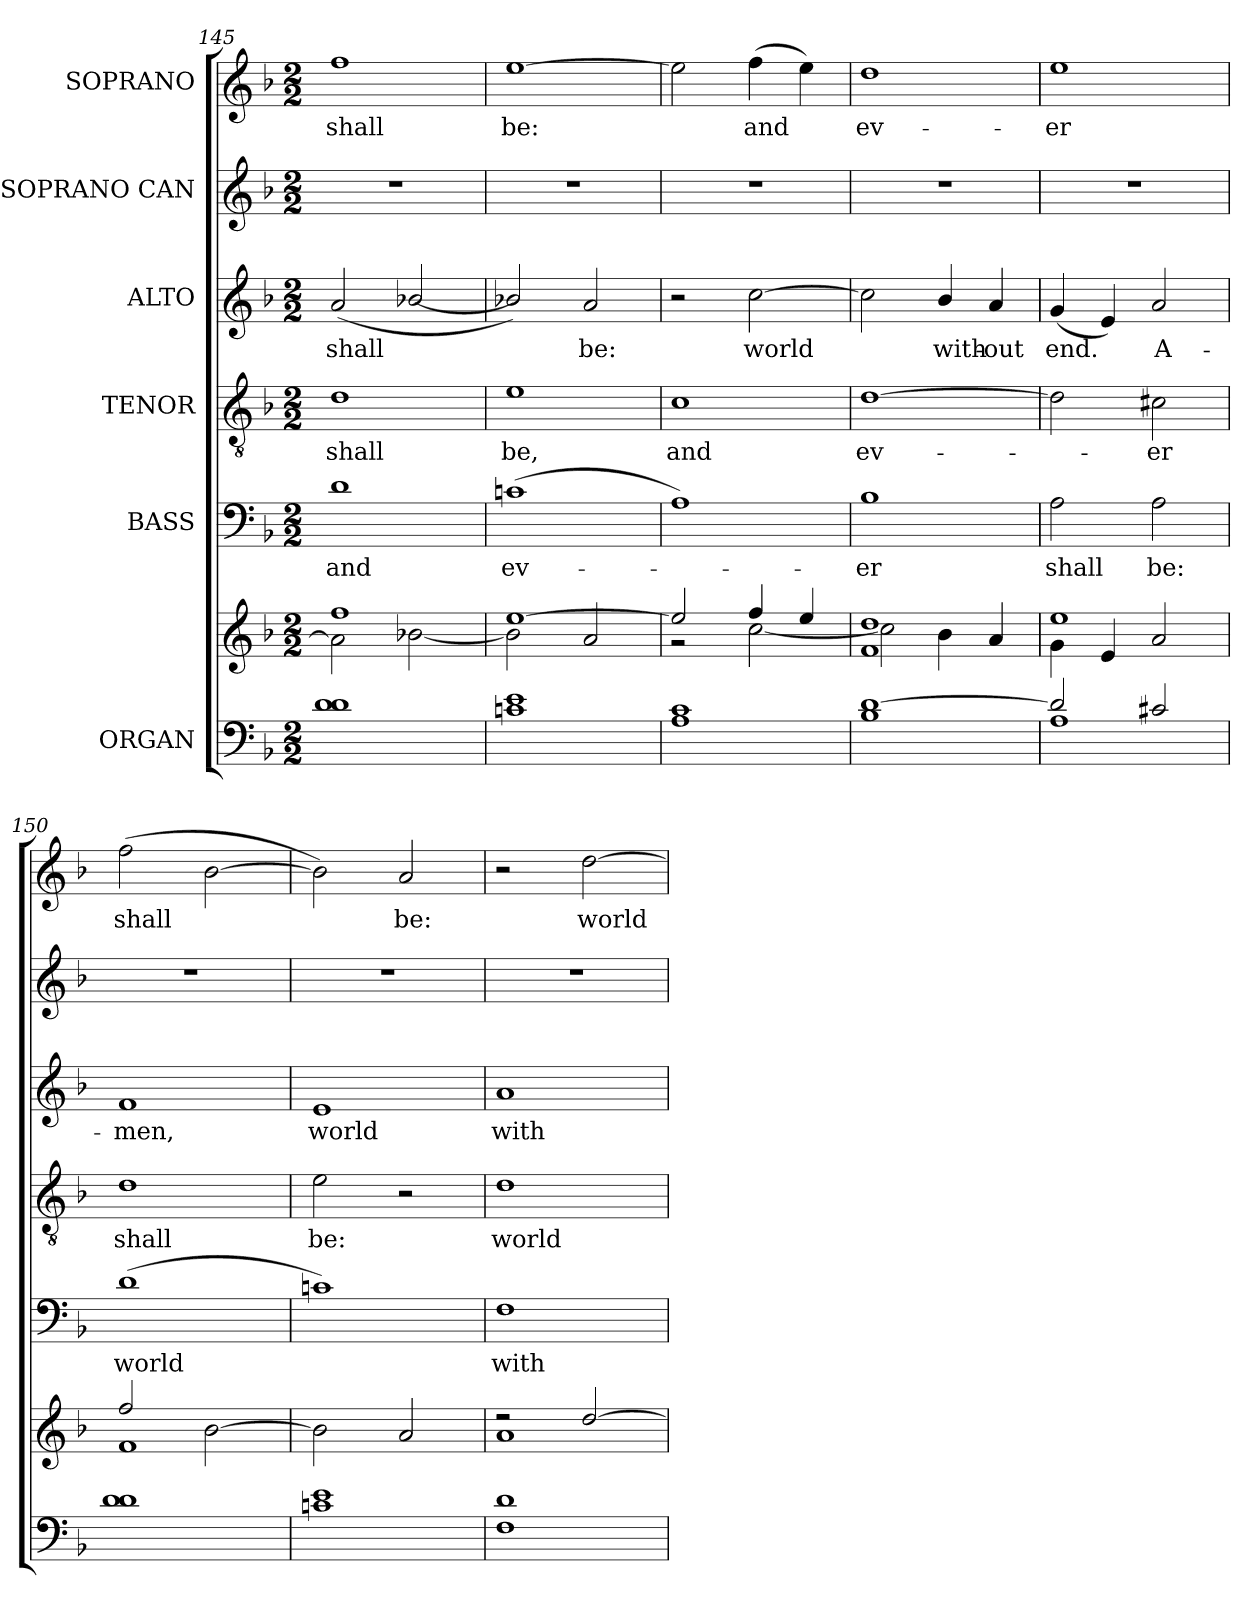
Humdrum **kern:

**kern	**kern	**kern	**text	**kern	**text	**kern	**text	**kern	**kern	**text
*part6	*part6	*part5	*part5	*part4	*part4	*part3	*part3	*part2	*part1	*part1
*staff7	*staff6	*staff5	*staff5	*staff4	*staff4	*staff3	*staff3	*staff2	*staff1	*staff1
*I"ORGAN	*	*I"BASS	*	*I"TENOR	*	*I"ALTO	*	*I"SOPRANO CAN	*I"SOPRANO	*
*clefF4	*clefG2	*clefF4	*	*clefGv2	*	*clefG2	*	*clefG2	*clefG2	*
*	*	*	*	*ITrd7c12	*	*	*	*	*	*
*k[b-]	*k[b-]	*k[b-]	*	*k[b-]	*	*k[b-]	*	*k[b-]	*k[b-]	*
*d:	*d:	*d:	*	*d:	*	*d:	*	*d:	*d:	*
*M2/2	*M2/2	*M2/2	*	*M2/2	*	*M2/2	*	*M2/2	*M2/2	*
=145	=145	=145	=145	=145	=145	=145	=145	=145	=145	=145
*	*^	*	*	*	*	*	*	*	*	*
!	!	!	!	!LO:LY:b:color=#000000	!	!	!	!	!	!	!
!	!	!	!	!	!	!LO:LY:b:color=#000000	!	!	!	!	!
!	!	!	!	!	!	!	!	!LO:LY:b:color=#000000	!	!	!
!	!	!	!	!	!	!	!	!	!	!	!LO:LY:b:color=#000000
1di 1di	1ffi	2ai\]	1di	and	1Di	shall	(2ai/	shall	1r	1ffi	shall
.	.	[2b-Xi\	.	.	.	.	[2b-Xi/	.	.	.	.
!!LO:LB:g=z
=146	=146	=146	=146	=146	=146	=146	=146	=146	=146	=146	=146
!	!	!	!	!LO:LY:b:color=#000000	!	!	!	!	!	!	!
!	!	!	!	!	!	!LO:LY:b:color=#000000	!	!	!	!	!
!	!	!	!	!	!	!	!	!	!	!	!LO:LY:b:color=#000000
1cni 1ei	[1eei	2b-i\]	(1cni	ev-	1Ei	be,	2b-Xi/])	.	1r	[1eei	be:
!	!	!	!	!	!	!	!	!LO:LY:b:color=#000000	!	!	!
.	.	2ai/	.	.	.	.	2ai/	be:	.	.	.
=147	=147	=147	=147	=147	=147	=147	=147	=147	=147	=147	=147
!	!	!	!	!	!	!LO:LY:b:color=#000000	!	!	!	!	!
1Ai 1ci	2eei/]	2r	1Ai)	.	1Ci	and	2r	.	1r	2eei\]	.
!	!	!	!	!	!	!	!	!LO:LY:b:color=#000000	!	!	!
!	!	!	!	!	!	!	!	!	!	!	!LO:LY:b:color=#000000
.	4ffi/	[2cci\	.	.	.	.	[2cci\	world	.	(4ffi\	and
.	4eei/	.	.	.	.	.	.	.	.	4eei\)	.
=148	=148	=148	=148	=148	=148	=148	=148	=148	=148	=148	=148
!	!	!	!	!LO:LY:b:color=#000000	!	!	!	!	!	!	!
!	!	!	!	!	!	!LO:LY:b:color=#000000	!	!	!	!	!
!	!	!	!	!	!	!	!	!	!	!	!LO:LY:b:color=#000000
1B-i [1di	1fi 1ddi	2cci\]	1B-i	-er	[1Di	ev-	2cci\]	.	1r	1ddi	ev-
!	!	!	!	!	!	!	!	!LO:LY:b:color=#000000	!	!	!
.	.	4b-i\	.	.	.	.	4b-i/	with-	.	.	.
!	!	!	!	!	!	!	!	!LO:LY:b:color=#000000	!	!	!
.	.	4ai/	.	.	.	.	4ai/	-out	.	.	.
=149	=149	=149	=149	=149	=149	=149	=149	=149	=149	=149	=149
*^	*	*	*	*	*	*	*	*	*	*	*
!	!	!	!	!	!LO:LY:b:color=#000000	!	!	!	!	!	!	!
!	!	!	!	!	!	!	!	!	!LO:LY:b:color=#000000	!	!	!
!	!	!	!	!	!	!	!	!	!	!	!	!LO:LY:b:color=#000000
2di/]	1Ai	1eei	4gi\	2Ai\	shall	2Di\]	.	(4gi/	end.	1r	1eei	-er
.	.	.	4ei/	.	.	.	.	4ei/)	.	.	.	.
!	!	!	!	!	!LO:LY:b:color=#000000	!	!	!	!	!	!	!
!	!	!	!	!	!	!	!LO:LY:b:color=#000000	!	!	!	!	!
!	!	!	!	!	!	!	!	!	!LO:LY:b:color=#000000	!	!	!
2c#Xi/	.	.	2ai/	2Ai\	be:	2C#Xi\	-er	2ai/	A-	.	.	.
*v	*v	*	*	*	*	*	*	*	*	*	*	*
=150	=150	=150	=150	=150	=150	=150	=150	=150	=150	=150	=150
!	!	!	!	!LO:LY:b:color=#000000	!	!	!	!	!	!	!
!	!	!	!	!	!	!LO:LY:b:color=#000000	!	!	!	!	!
!	!	!	!	!	!	!	!	!LO:LY:b:color=#000000	!	!	!
!	!	!	!	!	!	!	!	!	!	!	!LO:LY:b:color=#000000
1di 1di	2ffi/	1fi	(1di	world	1Di	shall	1fi	-men,	1r	(2ffi\	shall
.	[2b-i\	.	.	.	.	.	.	.	.	[2b-i\	.
*	*v	*v	*	*	*	*	*	*	*	*	*
=151	=151	=151	=151	=151	=151	=151	=151	=151	=151	=151
!	!	!	!	!	!LO:LY:b:color=#000000	!	!	!	!	!
!	!	!	!	!	!	!	!LO:LY:b:color=#000000	!	!	!
1cni 1ei	2b-i\]	1cni)	.	2Ei\	be:	1ei	world	1r	2b-i\])	.
!	!	!	!	!	!	!	!	!	!	!LO:LY:b:color=#000000
.	2ai/	.	.	2r	.	.	.	.	2ai/	be:
=152	=152	=152	=152	=152	=152	=152	=152	=152	=152	=152
*^	*^	*	*	*	*	*	*	*	*	*
!	!	!	!	!	!LO:LY:b:color=#000000	!	!	!	!	!	!	!
!	!	!	!	!	!	!	!LO:LY:b:color=#000000	!	!	!	!	!
!	!	!	!	!	!	!	!	!	!LO:LY:b:color=#000000	!	!	!
1di	1Fi	2r	1ai	1Fi	with-	1Di	world	1ai	with-	1r	2r	.
!	!	!	!	!	!	!	!	!	!	!	!	!LO:LY:b:color=#000000
.	.	[2ddi/	.	.	.	.	.	.	.	.	[2ddi\	world
*v	*v	*	*	*	*	*	*	*	*	*	*	*
*	*v	*v	*	*	*	*	*	*	*	*	*
=	=	=	=	=	=	=	=	=	=	=
*-	*-	*-	*-	*-	*-	*-	*-	*-	*-	*-
